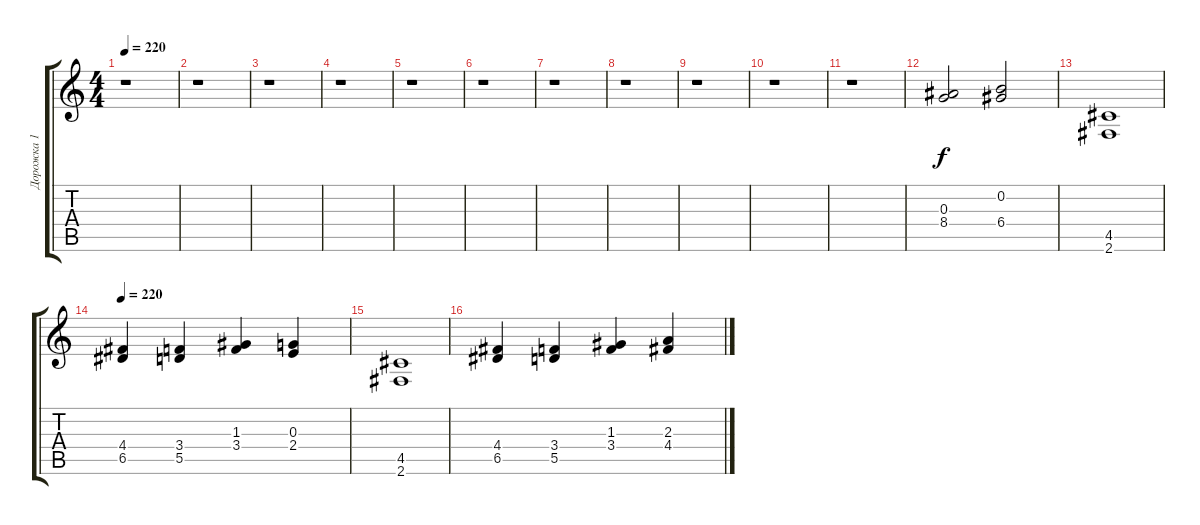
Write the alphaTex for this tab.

\track ("Дорожка 1" "Дорожка 1") {instrument distortionguitar}
\staff {score tabs}
\tuning (E4 B3 G3 D3 A2 E2) {hide}
\ts (4 4)
\tempo 220
\clef g2
\ks c
r.1{dy f} |
r.1 |
r.1 |
r.1 |
r.1 |
r.1 |
r.1 |
r.1 |
r.1 |
r.1 |
r.1 |
(0.3 8.4).2 (0.2 6.4).2 |
(4.5 2.6).1 |
\tempo 220
(4.4 6.5).4 (3.4 5.5).4 (1.3 3.4).4 (0.3 2.4).4 |
(4.5 2.6).1 |
(4.4 6.5).4 (3.4 5.5).4 (1.3 3.4).4 (2.3 4.4).4
